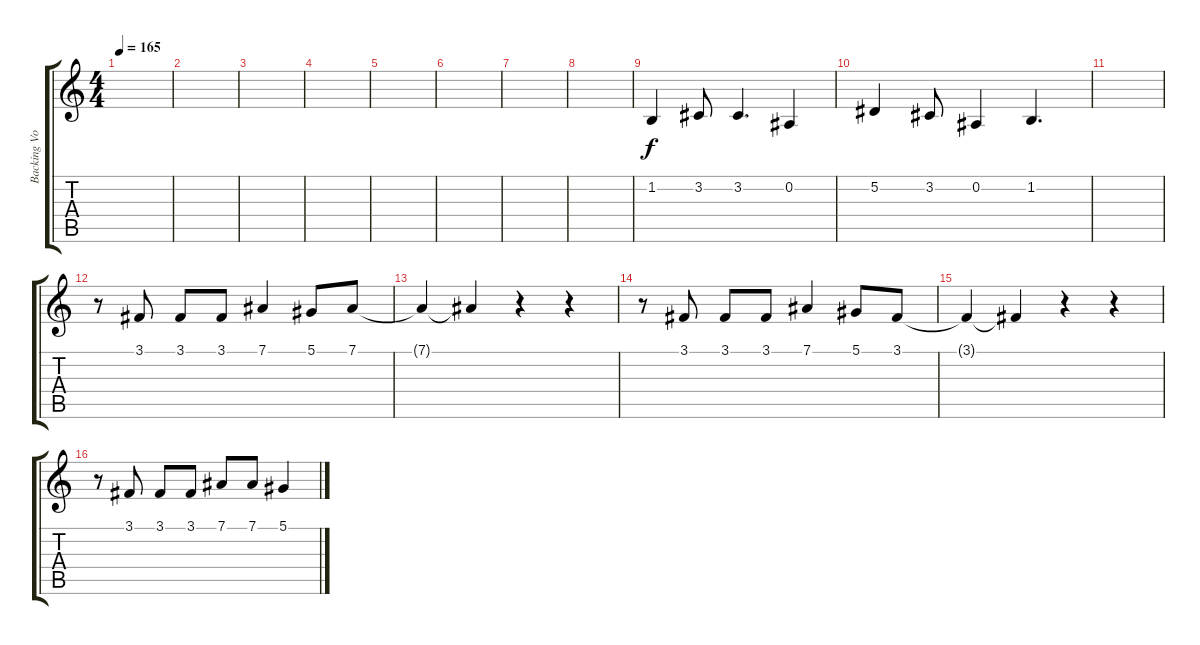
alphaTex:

\track ("Backing Vocals" "Backing Vo") {instrument violin}
\staff {score tabs}
\tuning (Eb4 Bb3 Gb3 Db3 Ab2 Eb2) {hide}
\ts (4 4)
\tempo 165
\clef g2
\ks c
|
|
|
|
|
|
|
|
1.2.4{volume 12} 3.2.8 3.2.4{d} 0.2.4 |
5.2.4 3.2.8 0.2.4 1.2.4{d} |
|
r.8{volume 15 balance 14} 3.1.8 3.1.8 3.1.8 7.1.4 5.1.8 7.1.8 |
7.1{t}.4 7.1{t}.4 r.4 r.4 |
r.8{balance 14} 3.1.8 3.1.8 3.1.8 7.1.4 5.1.8 3.1.8 |
3.1{t}.4 3.1{t}.4 r.4 r.4 |
r.8 3.1.8 3.1.8 3.1.8 7.1.8 7.1.8 5.1.4
